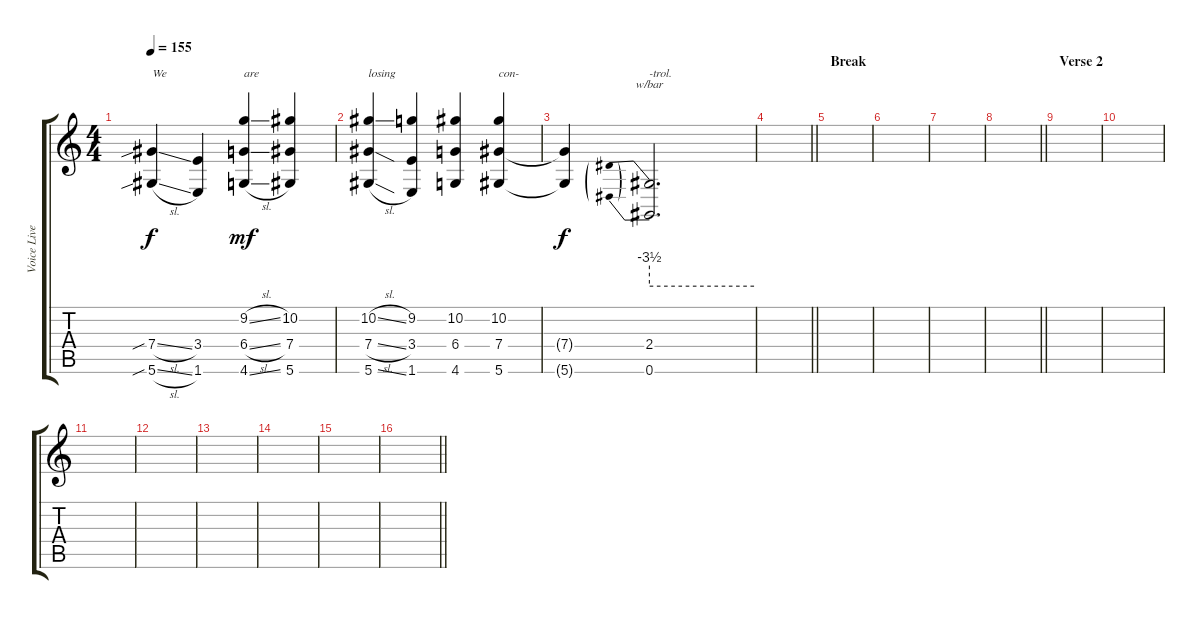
\track ("Voice Live (-1/2 step version) ??" "Voice Live") {instrument acousticguitarsteel}
\staff {score tabs}
\tuning (Eb4 Bb3 Gb3 Db3 Ab2 Eb2) {hide}
\ts (4 4)
\tempo 155
\clef g2
\ks c
(7.4{sib sl} 5.6{sib sl}).4{txt "We" dy f} (3.4 1.6).4 (9.2{sl} 6.4{sl} 4.6{sl}).4{txt "are" dy mf} (10.2 7.4 5.6).4 |
(10.2{sl} 7.4{sl} 5.6{sl}).4{txt "losing"} (9.2 3.4 1.6).4 (10.2 6.4 4.6).4 (10.2 7.4 5.6).4{txt "con-"} |
(7.4{t} 5.6{t}).4{dy f} (2.4 0.6).2{d tbe (predive default 0 -14 60 -14) txt "-trol."} |
\barLineRight lightlight
|
\section ("" "Break")
|
|
|
\barLineRight lightlight
|
\section ("" "Verse 2")
|
|
|
|
|
|
|
\barLineRight lightlight
